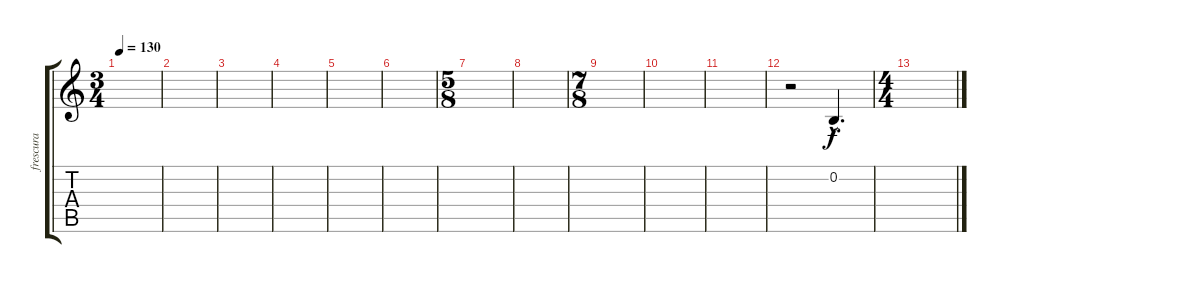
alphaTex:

\track ("frescura" "frescura") {instrument reversecymbal}
\staff {score tabs}
\tuning (E4 B3 G3 D3 A2 E2) {hide}
\ts (3 4)
\tempo 130
\clef g2
\ks c
|
|
|
|
|
|
\ts (5 8)
|
|
\ts (7 8)
|
|
|
r.2 0.2{hac}.4{d} |
\ts (4 4)
